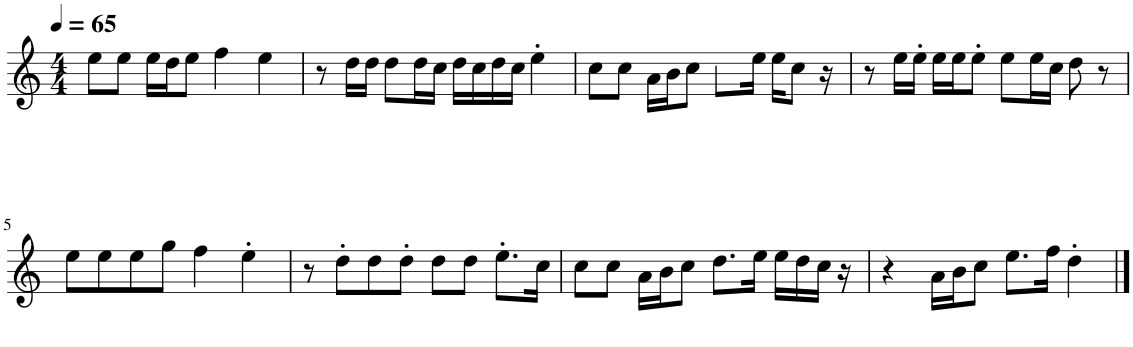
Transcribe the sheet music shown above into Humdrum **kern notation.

**kern
*part1
*staff1
*I"ピアノ, 075p_Schluss_erg�nzt_m
*clefG2
*k[]
*M4/4
*MM65
=1
8ee\L
8ee\J
16ee\LL
16dd\J
8ee\J
4ff\
4ee\
=2
8r
16dd\LL
16dd\JJ
8dd\L
16dd\L
16cc\JJ
16dd\LL
16cc\
16dd\
16cc\JJ
4ee'\
=3
8cc\L
8cc\J
16a\LL
16b\J
8cc\J
8.dd\L
16ee\Jk
16ee\KL
8cc\J
16r
=4
8r
16ee\LL
16ee'\JJ
16ee\LL
16ee\J
8ee'\J
8ee\L
16ee\L
16cc\JJ
8dd\
8r
!!LO:LB:g=z
=5
8ee\L
8ee\
8ee\
8gg\J
4ff\
4ee'\
=6
8r
8dd'\L
8dd\
8dd'\J
8dd\L
8dd\J
8.ee'\L
16cc\Jk
=7
8cc\L
8cc\J
16a\LL
16b\J
8cc\J
8.dd\L
16ee\Jk
16ee\LL
16dd\
16cc\JJ
16r
=8
4r
16a\LL
16b\J
8cc\J
8.ee\L
16ff\Jk
4dd'\
==
*-
